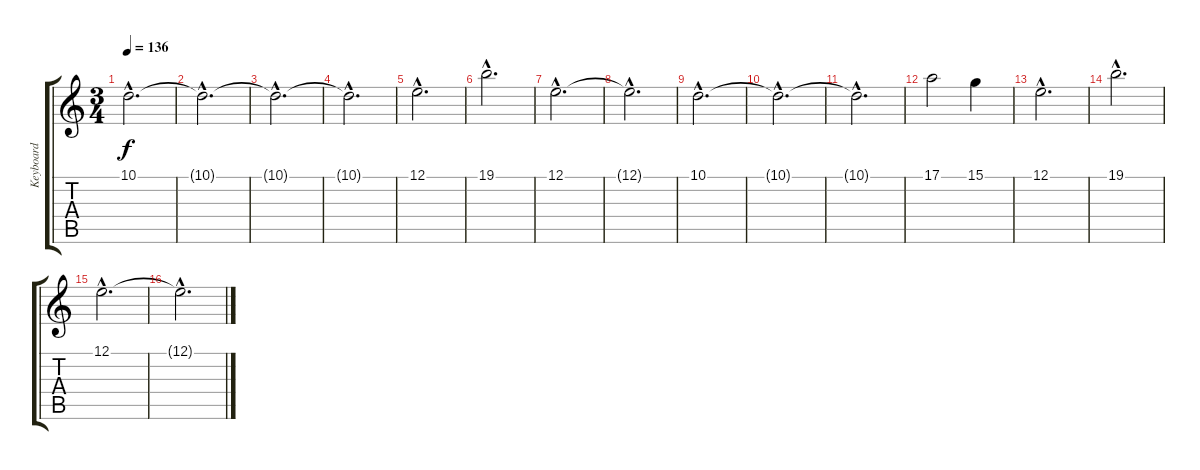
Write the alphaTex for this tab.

\track ("Keyboard" "Keyboard") {instrument pad2warm}
\staff {score tabs}
\tuning (E4 B3 G3 D3 A2 E2) {hide}
\ts (3 4)
\tempo 136
\clef g2
\ks c
10.1{hac}.2{d dy f} |
10.1{hac t}.2{d} |
10.1{hac t}.2{d} |
10.1{hac t}.2{d} |
12.1{hac}.2{d} |
19.1{hac}.2{d} |
12.1{hac}.2{d} |
12.1{hac t}.2{d} |
10.1{hac}.2{d} |
10.1{hac t}.2{d} |
10.1{hac t}.2{d} |
17.1.2 15.1.4 |
12.1{hac}.2{d} |
19.1{hac}.2{d} |
12.1{hac}.2{d} |
12.1{hac t}.2{d}
